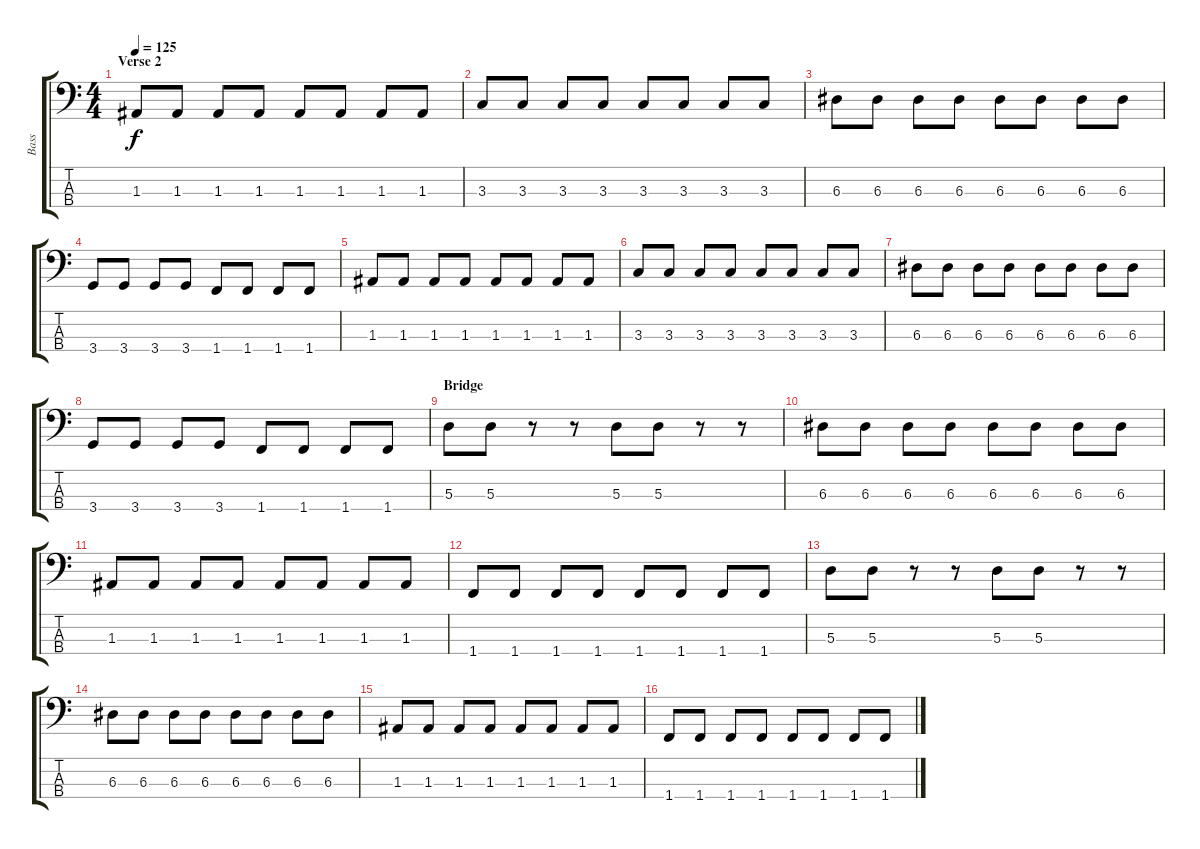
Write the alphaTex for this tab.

\track ("Bass" "Bass") {instrument electricbassfinger}
\staff {score tabs}
\tuning (G2 D2 A1 E1) {hide}
\ts (4 4)
\section ("" "Verse 2")
\tempo 125
\clef f4
\ks c
1.3.8{dy f} 1.3.8 1.3.8 1.3.8 1.3.8 1.3.8 1.3.8 1.3.8 |
3.3.8 3.3.8 3.3.8 3.3.8 3.3.8 3.3.8 3.3.8 3.3.8 |
6.3.8 6.3.8 6.3.8 6.3.8 6.3.8 6.3.8 6.3.8 6.3.8 |
3.4.8 3.4.8 3.4.8 3.4.8 1.4.8 1.4.8 1.4.8 1.4.8 |
1.3.8 1.3.8 1.3.8 1.3.8 1.3.8 1.3.8 1.3.8 1.3.8 |
3.3.8 3.3.8 3.3.8 3.3.8 3.3.8 3.3.8 3.3.8 3.3.8 |
6.3.8 6.3.8 6.3.8 6.3.8 6.3.8 6.3.8 6.3.8 6.3.8 |
3.4.8 3.4.8 3.4.8 3.4.8 1.4.8 1.4.8 1.4.8 1.4.8 |
\section ("" "Bridge")
5.3.8 5.3.8 r.8 r.8 5.3.8 5.3.8 r.8 r.8 |
6.3.8 6.3.8 6.3.8 6.3.8 6.3.8 6.3.8 6.3.8 6.3.8 |
1.3.8 1.3.8 1.3.8 1.3.8 1.3.8 1.3.8 1.3.8 1.3.8 |
1.4.8 1.4.8 1.4.8 1.4.8 1.4.8 1.4.8 1.4.8 1.4.8 |
5.3.8 5.3.8 r.8 r.8 5.3.8 5.3.8 r.8 r.8 |
6.3.8 6.3.8 6.3.8 6.3.8 6.3.8 6.3.8 6.3.8 6.3.8 |
1.3.8 1.3.8 1.3.8 1.3.8 1.3.8 1.3.8 1.3.8 1.3.8 |
1.4.8 1.4.8 1.4.8 1.4.8 1.4.8 1.4.8 1.4.8 1.4.8
